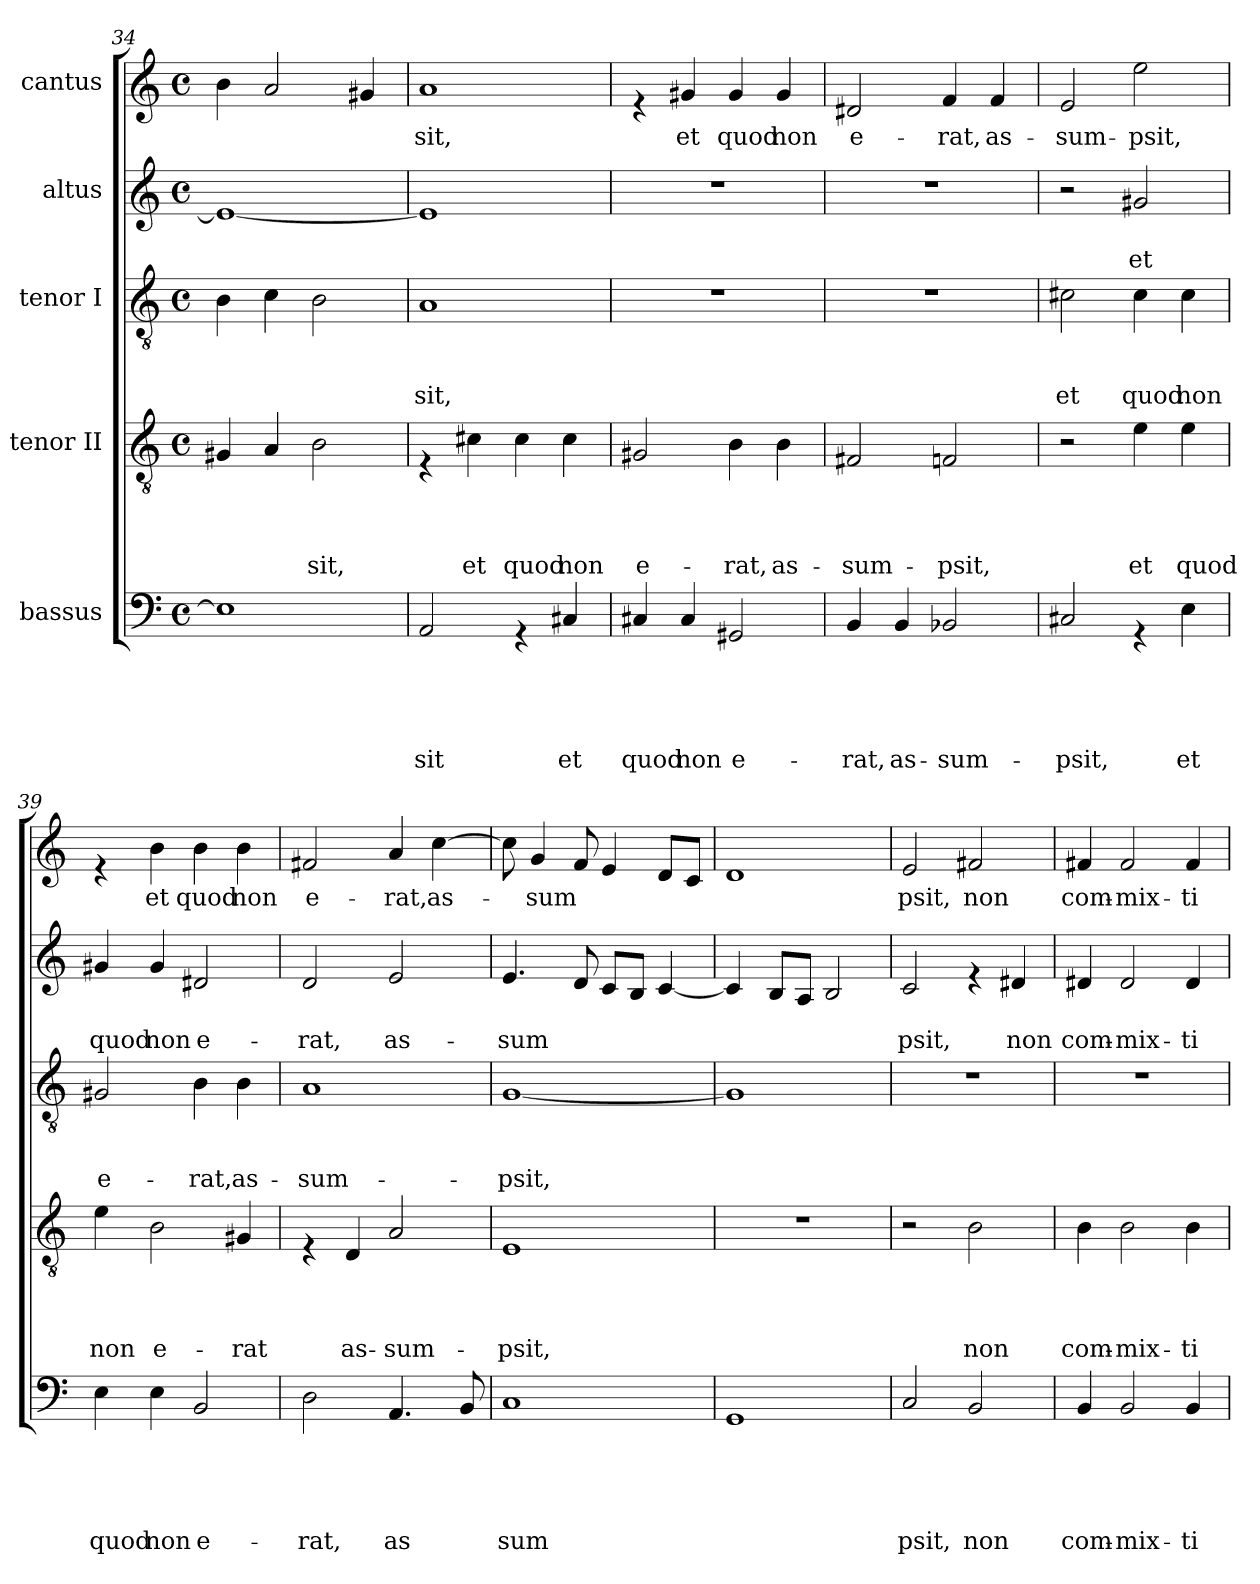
**kern	**text	**text	**text	**text	**text	**kern	**text	**text	**text	**text	**kern	**text	**text	**text	**kern	**text	**text	**kern	**text
*part5	*part5	*part5	*part5	*part5	*part5	*part4	*part4	*part4	*part4	*part4	*part3	*part3	*part3	*part3	*part2	*part2	*part2	*part1	*part1
*staff5	*staff5	*staff5	*staff5	*staff5	*staff5	*staff4	*staff4	*staff4	*staff4	*staff4	*staff3	*staff3	*staff3	*staff3	*staff2	*staff2	*staff2	*staff1	*staff1
*I"bassus	*	*	*	*	*	*I"tenor II	*	*	*	*	*I"tenor I	*	*	*	*I"altus	*	*	*I"cantus	*
*clefF4	*	*	*	*	*	*clefGv2	*	*	*	*	*clefGv2	*	*	*	*clefG2	*	*	*clefG2	*
*k[]	*	*	*	*	*	*k[]	*	*	*	*	*k[]	*	*	*	*k[]	*	*	*k[]	*
*C:	*	*	*	*	*	*C:	*	*	*	*	*C:	*	*	*	*C:	*	*	*C:	*
*M4/4	*	*	*	*	*	*M4/4	*	*	*	*	*M4/4	*	*	*	*M4/4	*	*	*M4/4	*
*met(c)	*	*	*	*	*	*met(c)	*	*	*	*	*met(c)	*	*	*	*met(c)	*	*	*met(c)	*
=34	=34	=34	=34	=34	=34	=34	=34	=34	=34	=34	=34	=34	=34	=34	=34	=34	=34	=34	=34
1E]	.	.	.	.	.	4G#X/	.	.	.	.	4B\	.	.	.	1e_	.	.	4b\	.
.	.	.	.	.	.	4A/	.	.	.	.	4c\	.	.	.	.	.	.	2a/	.
!	!	!	!	!	!	!	!	!	!	!LO:LY:b	!	!	!	!	!	!	!	!	!
.	.	.	.	.	.	2B\	.	.	.	sit,	2B\	.	.	.	.	.	.	.	.
.	.	.	.	.	.	.	.	.	.	.	.	.	.	.	.	.	.	4g#X/	.
=35	=35	=35	=35	=35	=35	=35	=35	=35	=35	=35	=35	=35	=35	=35	=35	=35	=35	=35	=35
!	!	!	!	!	!LO:LY:b	!	!	!	!	!	!	!	!	!LO:LY:b	!	!	!	!	!LO:LY:b
2AA/	.	.	.	.	-sit	4rE	.	.	.	.	1A	.	.	sit,	1e]	.	.	1a	sit,
!	!	!	!	!	!	!	!	!	!	!LO:LY:b	!	!	!	!	!	!	!	!	!
.	.	.	.	.	.	4c#X\	.	.	.	et	.	.	.	.	.	.	.	.	.
!	!	!	!	!	!	!	!	!	!	!LO:LY:b	!	!	!	!	!	!	!	!	!
4rGG	.	.	.	.	.	4c#\	.	.	.	quod	.	.	.	.	.	.	.	.	.
!	!	!	!	!	!LO:LY:b	!	!	!	!	!LO:LY:b	!	!	!	!	!	!	!	!	!
4C#X/	.	.	.	.	et	4c#\	.	.	.	non	.	.	.	.	.	.	.	.	.
=36	=36	=36	=36	=36	=36	=36	=36	=36	=36	=36	=36	=36	=36	=36	=36	=36	=36	=36	=36
!	!	!	!	!	!LO:LY:b	!	!	!	!	!LO:LY:b	!	!	!	!	!	!	!	!	!
4C#X/	.	.	.	.	quod	2G#X/	.	.	.	e-	1r	.	.	.	1r	.	.	4re	.
!	!	!	!	!	!LO:LY:b	!	!	!	!	!	!	!	!	!	!	!	!	!	!LO:LY:b
4C#/	.	.	.	.	non	.	.	.	.	.	.	.	.	.	.	.	.	4g#X/	et
!	!	!	!	!	!LO:LY:b	!	!	!	!	!LO:LY:b	!	!	!	!	!	!	!	!	!LO:LY:b
2GG#X/	.	.	.	.	e-	4B\	.	.	.	-rat,	.	.	.	.	.	.	.	4g#/	quod
!	!	!	!	!	!	!	!	!	!	!LO:LY:b	!	!	!	!	!	!	!	!	!LO:LY:b
.	.	.	.	.	.	4B\	.	.	.	as-	.	.	.	.	.	.	.	4g#/	non
=37	=37	=37	=37	=37	=37	=37	=37	=37	=37	=37	=37	=37	=37	=37	=37	=37	=37	=37	=37
!	!	!	!	!	!LO:LY:b	!	!	!	!	!LO:LY:b	!	!	!	!	!	!	!	!	!LO:LY:b
4BB/	.	.	.	.	-rat,	2F#X/	.	.	.	-sum-	1r	.	.	.	1r	.	.	2d#X/	e-
!	!	!	!	!	!LO:LY:b	!	!	!	!	!	!	!	!	!	!	!	!	!	!
4BB/	.	.	.	.	as-	.	.	.	.	.	.	.	.	.	.	.	.	.	.
!	!	!	!	!	!LO:LY:b	!	!	!	!	!LO:LY:b	!	!	!	!	!	!	!	!	!LO:LY:b
2BB-X/	.	.	.	.	-sum-	2Fn/	.	.	.	-psit,	.	.	.	.	.	.	.	4f/	-rat,
!	!	!	!	!	!	!	!	!	!	!	!	!	!	!	!	!	!	!	!LO:LY:b
.	.	.	.	.	.	.	.	.	.	.	.	.	.	.	.	.	.	4f/	as-
!!LO:LB:g=z
=38	=38	=38	=38	=38	=38	=38	=38	=38	=38	=38	=38	=38	=38	=38	=38	=38	=38	=38	=38
!	!	!	!	!	!LO:LY:b	!	!	!	!	!	!	!	!	!LO:LY:b	!	!	!	!	!LO:LY:b
2C#X/	.	.	.	.	-psit,	2r	.	.	.	.	2c#X\	.	.	et	2r	.	.	2e/	-sum-
!	!	!	!	!	!	!	!	!	!	!LO:LY:b	!	!	!	!LO:LY:b	!	!	!LO:LY:b	!	!LO:LY:b
4rGG	.	.	.	.	.	4e\	.	.	.	et	4c#\	.	.	quod	2g#X/	.	et	2ee\	-psit,
!	!	!	!	!	!LO:LY:b	!	!	!	!	!LO:LY:b	!	!	!	!LO:LY:b	!	!	!	!	!
4E\	.	.	.	.	et	4e\	.	.	.	quod	4c#\	.	.	non	.	.	.	.	.
=39	=39	=39	=39	=39	=39	=39	=39	=39	=39	=39	=39	=39	=39	=39	=39	=39	=39	=39	=39
!	!	!	!	!	!LO:LY:b	!	!	!	!	!LO:LY:b	!	!	!	!LO:LY:b	!	!	!LO:LY:b	!	!
4E\	.	.	.	.	quod	4e\	.	.	.	non	2G#X/	.	.	e-	4g#X/	.	quod	4re	.
!	!	!	!	!	!LO:LY:b	!	!	!	!	!LO:LY:b	!	!	!	!	!	!	!LO:LY:b	!	!LO:LY:b
4E\	.	.	.	.	non	2B\	.	.	.	e-	.	.	.	.	4g#/	.	non	4b\	et
!	!	!	!	!	!LO:LY:b	!	!	!	!	!	!	!	!	!LO:LY:b	!	!	!LO:LY:b	!	!LO:LY:b
2BB/	.	.	.	.	e-	.	.	.	.	.	4B\	.	.	-rat,	2d#X/	.	e-	4b\	quod
!	!	!	!	!	!	!	!	!	!	!LO:LY:b	!	!	!	!LO:LY:b	!	!	!	!	!LO:LY:b
.	.	.	.	.	.	4G#X/	.	.	.	-rat	4B\	.	.	as-	.	.	.	4b\	non
=40	=40	=40	=40	=40	=40	=40	=40	=40	=40	=40	=40	=40	=40	=40	=40	=40	=40	=40	=40
!	!	!	!	!	!LO:LY:b	!	!	!	!	!	!	!	!	!LO:LY:b	!	!	!LO:LY:b	!	!LO:LY:b
2D\	.	.	.	.	-rat,	4rE	.	.	.	.	1A	.	.	-sum-	2d/	.	-rat,	2f#X/	e-
!	!	!	!	!	!	!	!	!	!	!LO:LY:b	!	!	!	!	!	!	!	!	!
.	.	.	.	.	.	4D/	.	.	.	as-	.	.	.	.	.	.	.	.	.
!	!	!	!	!	!LO:LY:b	!	!	!	!	!LO:LY:b	!	!	!	!	!	!	!LO:LY:b	!	!LO:LY:b
4.AA/	.	.	.	.	as	2A/	.	.	.	-sum-	.	.	.	.	2e/	.	as-	4a/	-rat,
!	!	!	!	!	!	!	!	!	!	!	!	!	!	!	!	!	!	!	!LO:LY:b
.	.	.	.	.	.	.	.	.	.	.	.	.	.	.	.	.	.	[>4cc\	as-
8BB/	.	.	.	.	.	.	.	.	.	.	.	.	.	.	.	.	.	.	.
=41	=41	=41	=41	=41	=41	=41	=41	=41	=41	=41	=41	=41	=41	=41	=41	=41	=41	=41	=41
!	!	!	!	!	!LO:LY:b	!	!	!	!	!LO:LY:b	!	!	!	!LO:LY:b	!	!	!LO:LY:b	!	!
1C	.	.	.	.	sum	1E	.	.	.	-psit,	[<1G	.	.	-psit,	4.e/	.	-sum	8cc\]	.
!	!	!	!	!	!	!	!	!	!	!	!	!	!	!	!	!	!	!	!LO:LY:b
.	.	.	.	.	.	.	.	.	.	.	.	.	.	.	.	.	.	4g/	-sum
.	.	.	.	.	.	.	.	.	.	.	.	.	.	.	8d/	.	.	8f/	.
.	.	.	.	.	.	.	.	.	.	.	.	.	.	.	8c/L	.	.	4e/	.
.	.	.	.	.	.	.	.	.	.	.	.	.	.	.	8B/J	.	.	.	.
.	.	.	.	.	.	.	.	.	.	.	.	.	.	.	[<4c/	.	.	8d/L	.
.	.	.	.	.	.	.	.	.	.	.	.	.	.	.	.	.	.	8c/J	.
=42	=42	=42	=42	=42	=42	=42	=42	=42	=42	=42	=42	=42	=42	=42	=42	=42	=42	=42	=42
1GG	.	.	.	.	.	1r	.	.	.	.	1G]	.	.	.	4c/]	.	.	1d	.
.	.	.	.	.	.	.	.	.	.	.	.	.	.	.	8B/L	.	.	.	.
.	.	.	.	.	.	.	.	.	.	.	.	.	.	.	8A/J	.	.	.	.
.	.	.	.	.	.	.	.	.	.	.	.	.	.	.	2B/	.	.	.	.
!!LO:PB:g=z
=43	=43	=43	=43	=43	=43	=43	=43	=43	=43	=43	=43	=43	=43	=43	=43	=43	=43	=43	=43
!	!	!	!	!	!LO:LY:b	!	!	!	!	!	!	!	!	!	!	!	!LO:LY:b	!	!LO:LY:b
2C/	.	.	.	.	psit,	2r	.	.	.	.	1r	.	.	.	2c/	.	psit,	2e/	psit,
!	!	!	!	!	!LO:LY:b	!	!	!	!	!LO:LY:b	!	!	!	!	!	!	!	!	!LO:LY:b
2BB/	.	.	.	.	non	2B\	.	.	.	non	.	.	.	.	4re	.	.	2f#X/	non
!	!	!	!	!	!	!	!	!	!	!	!	!	!	!	!	!	!LO:LY:b	!	!
.	.	.	.	.	.	.	.	.	.	.	.	.	.	.	4d#X/	.	non	.	.
=44	=44	=44	=44	=44	=44	=44	=44	=44	=44	=44	=44	=44	=44	=44	=44	=44	=44	=44	=44
!	!	!	!	!	!LO:LY:b	!	!	!	!	!LO:LY:b	!	!	!	!	!	!	!LO:LY:b	!	!LO:LY:b
4BB/	.	.	.	.	com-	4B\	.	.	.	com-	1r	.	.	.	4d#X/	.	com-	4f#X/	com-
!	!	!	!	!	!LO:LY:b	!	!	!	!	!LO:LY:b	!	!	!	!	!	!	!LO:LY:b	!	!LO:LY:b
2BB/	.	.	.	.	-mix-	2B\	.	.	.	-mix-	.	.	.	.	2d#/	.	-mix-	2f#/	-mix-
!	!	!	!	!	!LO:LY:b	!	!	!	!	!LO:LY:b	!	!	!	!	!	!	!LO:LY:b	!	!LO:LY:b
4BB/	.	.	.	.	-ti-	4B\	.	.	.	-ti-	.	.	.	.	4d#/	.	-ti-	4f#/	-ti-
=	=	=	=	=	=	=	=	=	=	=	=	=	=	=	=	=	=	=	=
*-	*-	*-	*-	*-	*-	*-	*-	*-	*-	*-	*-	*-	*-	*-	*-	*-	*-	*-	*-
